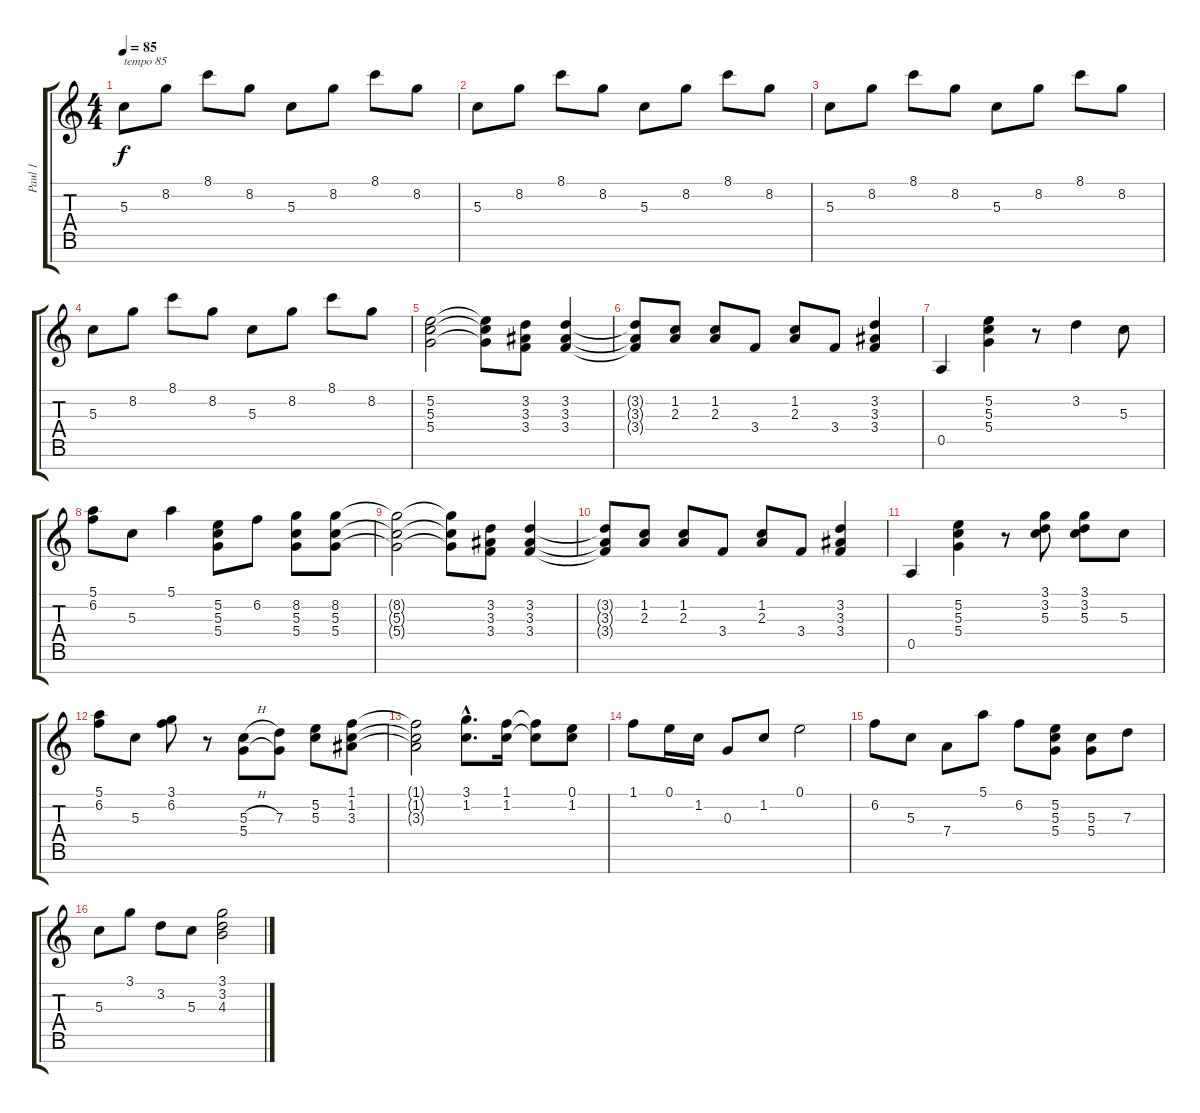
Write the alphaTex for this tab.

\track ("Paul 1" "Paul 1") {instrument acousticguitarsteel}
\staff {score tabs}
\tuning (E4 B3 G3 D3 A2 E2 F2) {hide}
\ts (4 4)
\tempo 85
\clef g2
\ks c
5.3.8{txt "tempo 85" dy f} 8.2.8 8.1.8 8.2.8 5.3.8 8.2.8 8.1.8 8.2.8 |
5.3.8 8.2.8 8.1.8 8.2.8 5.3.8 8.2.8 8.1.8 8.2.8 |
5.3.8 8.2.8 8.1.8 8.2.8 5.3.8 8.2.8 8.1.8 8.2.8 |
5.3.8 8.2.8 8.1.8 8.2.8 5.3.8 8.2.8 8.1.8 8.2.8 |
(5.2 5.3 5.4).2 (5.2{t} 5.3{t} 5.4{t}).8 (3.2 3.3 3.4).8 (3.2 3.3 3.4).4 |
(3.2{t} 3.3{t} 3.4{t}).8 (1.2 2.3).8 (1.2 2.3).8 3.4.8 (1.2 2.3).8 3.4.8 (3.2 3.3 3.4).4 |
0.5.4 (5.2 5.3 5.4).4 r.8 3.2.4 5.3.8 |
(5.1 6.2).8 5.3.8 5.1.4 (5.2 5.3 5.4).8 6.2.8 (8.2 5.3 5.4).8 (8.2 5.3 5.4).8 |
(8.2{t} 5.3{t} 5.4{t}).2 (8.2{t} 5.3{t} 5.4{t}).8 (3.2 3.3 3.4).8 (3.2 3.3 3.4).4 |
(3.2{t} 3.3{t} 3.4{t}).8 (1.2 2.3).8 (1.2 2.3).8 3.4.8 (1.2 2.3).8 3.4.8 (3.2 3.3 3.4).4 |
0.5.4 (5.2 5.3 5.4).4 r.8 (3.1 3.2 5.3).8 (3.1 3.2 5.3).8 5.3.8 |
(5.1 6.2).8 5.3.8 (3.1 6.2).8 r.8 (5.3{h} 5.4).8 (7.3 5.4{t}).8 (5.2 5.3).8 (1.1 1.2 3.3).8 |
(1.1{t} 1.2{t} 3.3{t}).2 (3.1{hac} 1.2{hac}).8{d} (1.1 1.2).16 (1.1{t} 1.2{t}).8 (0.1 1.2).8 |
1.1.8 0.1.16 1.2.16 0.3.8 1.2.8 0.1.2 |
6.2.8 5.3.8 7.4.8 5.1.8 6.2.8 (5.2 5.3 5.4).8 (5.3 5.4).8 7.3.8 |
5.3.8 3.1.8 3.2.8 5.3.8 (3.1 3.2 4.3).2
